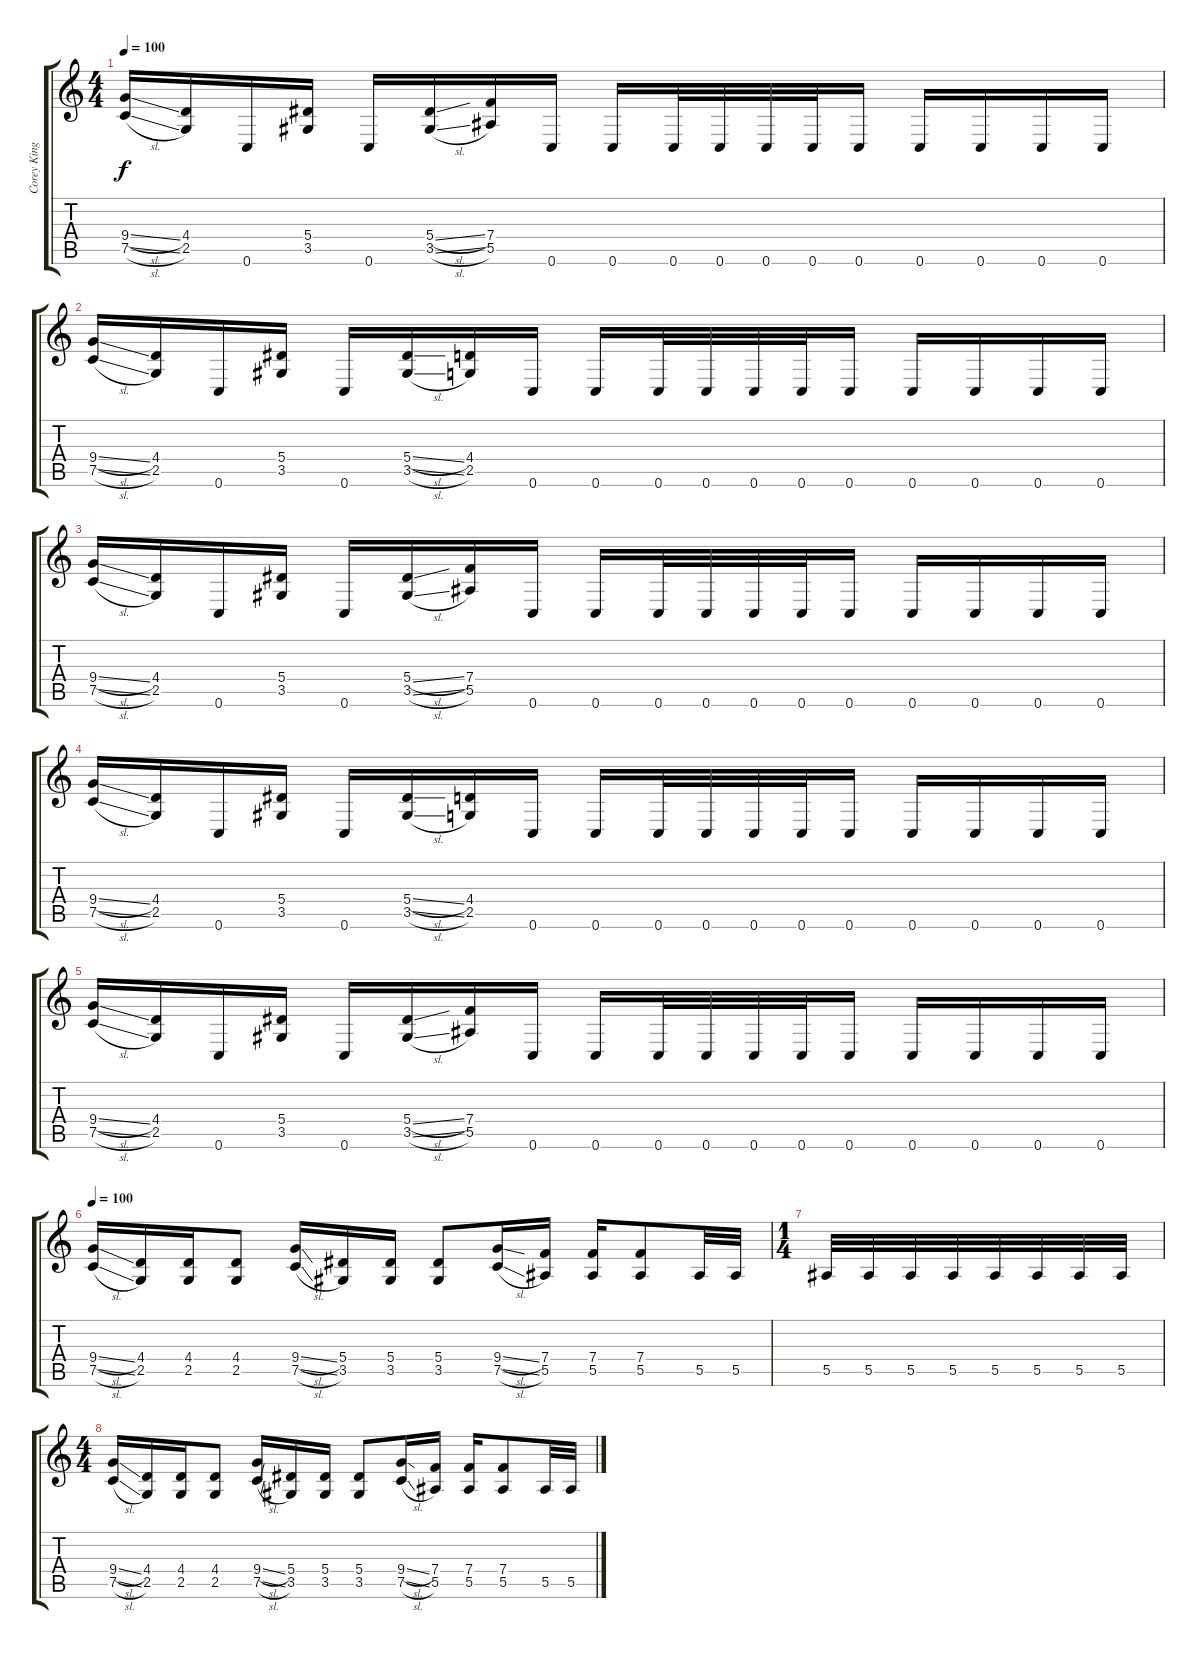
\track ("Corey King Beaulieu" "Corey King") {instrument overdrivenguitar}
\staff {score tabs}
\tuning (C4 G3 Eb3 Bb2 F2 C2) {hide}
\ts (4 4)
\tempo 100
\clef g2
\ks c
(9.4{sl} 7.5{sl}).16{dy f} (4.4 2.5).16 0.6.16 (5.4 3.5).16 0.6.16 (5.4{sl} 3.5{sl}).16 (7.4 5.5).16 0.6.16 0.6.16 0.6.32 0.6.32 0.6.32 0.6.32 0.6.16 0.6.16 0.6.16 0.6.16 0.6.16 |
(9.4{sl} 7.5{sl}).16 (4.4 2.5).16 0.6.16 (5.4 3.5).16 0.6.16 (5.4{sl} 3.5{sl}).16 (4.4 2.5).16 0.6.16 0.6.16 0.6.32 0.6.32 0.6.32 0.6.32 0.6.16 0.6.16 0.6.16 0.6.16 0.6.16 |
(9.4{sl} 7.5{sl}).16 (4.4 2.5).16 0.6.16 (5.4 3.5).16 0.6.16 (5.4{sl} 3.5{sl}).16 (7.4 5.5).16 0.6.16 0.6.16 0.6.32 0.6.32 0.6.32 0.6.32 0.6.16 0.6.16 0.6.16 0.6.16 0.6.16 |
(9.4{sl} 7.5{sl}).16 (4.4 2.5).16 0.6.16 (5.4 3.5).16 0.6.16 (5.4{sl} 3.5{sl}).16 (4.4 2.5).16 0.6.16 0.6.16 0.6.32 0.6.32 0.6.32 0.6.32 0.6.16 0.6.16 0.6.16 0.6.16 0.6.16 |
(9.4{sl} 7.5{sl}).16 (4.4 2.5).16 0.6.16 (5.4 3.5).16 0.6.16 (5.4{sl} 3.5{sl}).16 (7.4 5.5).16 0.6.16 0.6.16 0.6.32 0.6.32 0.6.32 0.6.32 0.6.16 0.6.16 0.6.16 0.6.16 0.6.16 |
\tempo 100
(9.4{sl} 7.5{sl}).16 (4.4 2.5).16 (4.4 2.5).16 (4.4 2.5).8 (9.4{sl} 7.5{sl}).16 (5.4 3.5).16 (5.4 3.5).16 (5.4 3.5).8 (9.4{sl} 7.5{sl}).16 (7.4 5.5).16 (7.4 5.5).16 (7.4 5.5).8 5.5.32 5.5.32 |
\ts (1 4)
5.5.32 5.5.32 5.5.32 5.5.32 5.5.32 5.5.32 5.5.32 5.5.32 |
\ts (4 4)
(9.4{sl} 7.5{sl}).16 (4.4 2.5).16 (4.4 2.5).16 (4.4 2.5).8 (9.4{sl} 7.5{sl}).16 (5.4 3.5).16 (5.4 3.5).16 (5.4 3.5).8 (9.4{sl} 7.5{sl}).16 (7.4 5.5).16 (7.4 5.5).16 (7.4 5.5).8 5.5.32 5.5.32
